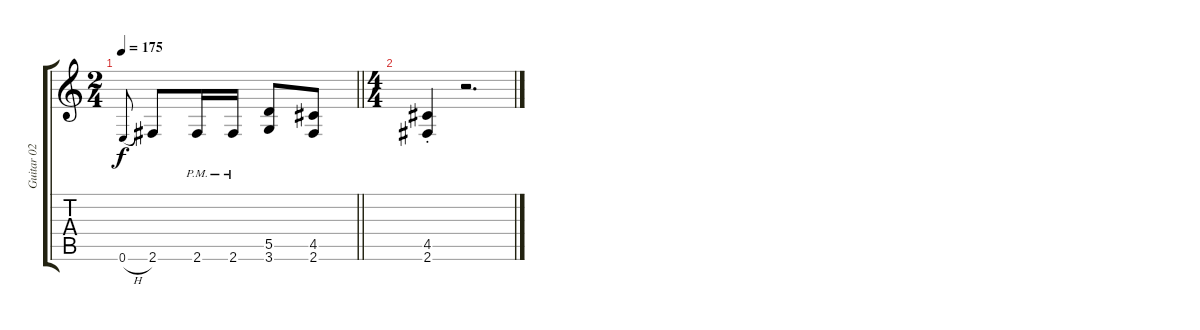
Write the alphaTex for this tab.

\track ("Guitar 02" "Guitar 02") {instrument overdrivenguitar}
\staff {score tabs}
\tuning (E4 B3 G3 D3 A2 E2) {hide}
\ts (2 4)
\tempo 175
\clef g2
\barLineRight lightlight
\ks c
0.6{h}.8{gr onbeat dy f} 2.6.8 2.6{pm}.16 2.6{pm}.16 (5.5 3.6).8 (4.5 2.6).8 |
\ts (4 4)
(4.5{st} 2.6{st}).4 r.2{d}
